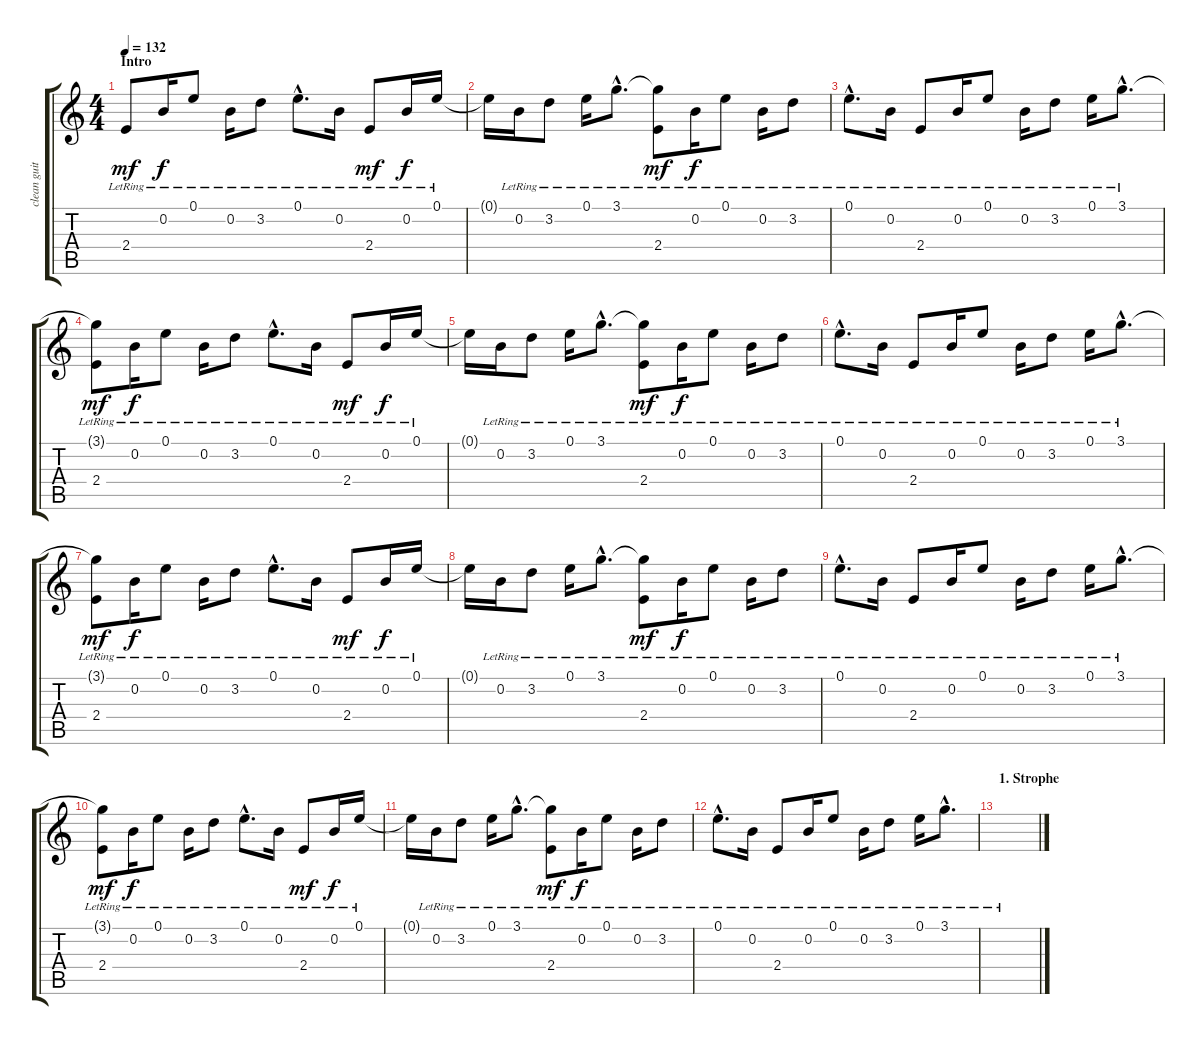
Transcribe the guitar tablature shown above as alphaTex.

\track ("clean guitar" "clean guit") {instrument electricguitarclean}
\staff {score tabs}
\tuning (E4 B3 G3 D3 A2 E2) {hide}
\ts (4 4)
\section ("" "Intro")
\tempo 132
\clef g2
\ks c
2.4{lr}.8{dy mf instrument electricguitarclean} 0.2{lr}.16{dy f} 0.1{lr}.8 0.2{lr}.16 3.2{lr}.8 0.1{hac lr}.8{d} 0.2{lr}.16 2.4{lr}.8{dy mf} 0.2{lr}.16{dy f} 0.1{lr}.16 |
0.1{t}.16 0.2{lr}.16 3.2{lr}.8 0.1{lr}.16 3.1{hac lr}.8{d} (3.1{t} 2.4{lr}).8{dy mf} 0.2{lr}.16{dy f} 0.1{lr}.8 0.2{lr}.16 3.2{lr}.8 |
0.1{hac lr}.8{d} 0.2{lr}.16 2.4{lr}.8 0.2{lr}.16 0.1{lr}.8 0.2{lr}.16 3.2{lr}.8 0.1{lr}.16 3.1{hac lr}.8{d} |
(3.1{t} 2.4{lr}).8{dy mf} 0.2{lr}.16{dy f} 0.1{lr}.8 0.2{lr}.16 3.2{lr}.8 0.1{hac lr}.8{d} 0.2{lr}.16 2.4{lr}.8{dy mf} 0.2{lr}.16{dy f} 0.1{lr}.16 |
0.1{t}.16 0.2{lr}.16 3.2{lr}.8 0.1{lr}.16 3.1{hac lr}.8{d} (3.1{t} 2.4{lr}).8{dy mf} 0.2{lr}.16{dy f} 0.1{lr}.8 0.2{lr}.16 3.2{lr}.8 |
0.1{hac lr}.8{d} 0.2{lr}.16 2.4{lr}.8 0.2{lr}.16 0.1{lr}.8 0.2{lr}.16 3.2{lr}.8 0.1{lr}.16 3.1{hac lr}.8{d} |
(3.1{t} 2.4{lr}).8{dy mf} 0.2{lr}.16{dy f} 0.1{lr}.8 0.2{lr}.16 3.2{lr}.8 0.1{hac lr}.8{d} 0.2{lr}.16 2.4{lr}.8{dy mf} 0.2{lr}.16{dy f} 0.1{lr}.16 |
0.1{t}.16 0.2{lr}.16 3.2{lr}.8 0.1{lr}.16 3.1{hac lr}.8{d} (3.1{t} 2.4{lr}).8{dy mf} 0.2{lr}.16{dy f} 0.1{lr}.8 0.2{lr}.16 3.2{lr}.8 |
0.1{hac lr}.8{d} 0.2{lr}.16 2.4{lr}.8 0.2{lr}.16 0.1{lr}.8 0.2{lr}.16 3.2{lr}.8 0.1{lr}.16 3.1{hac lr}.8{d} |
(3.1{t} 2.4{lr}).8{dy mf} 0.2{lr}.16{dy f} 0.1{lr}.8 0.2{lr}.16 3.2{lr}.8 0.1{hac lr}.8{d} 0.2{lr}.16 2.4{lr}.8{dy mf} 0.2{lr}.16{dy f} 0.1{lr}.16 |
0.1{t}.16 0.2{lr}.16 3.2{lr}.8 0.1{lr}.16 3.1{hac lr}.8{d} (3.1{t} 2.4{lr}).8{dy mf} 0.2{lr}.16{dy f} 0.1{lr}.8 0.2{lr}.16 3.2{lr}.8 |
0.1{hac lr}.8{d} 0.2{lr}.16 2.4{lr}.8 0.2{lr}.16 0.1{lr}.8 0.2{lr}.16 3.2{lr}.8 0.1{lr}.16 3.1{hac lr}.8{d} |
\section ("" "1. Strophe")
